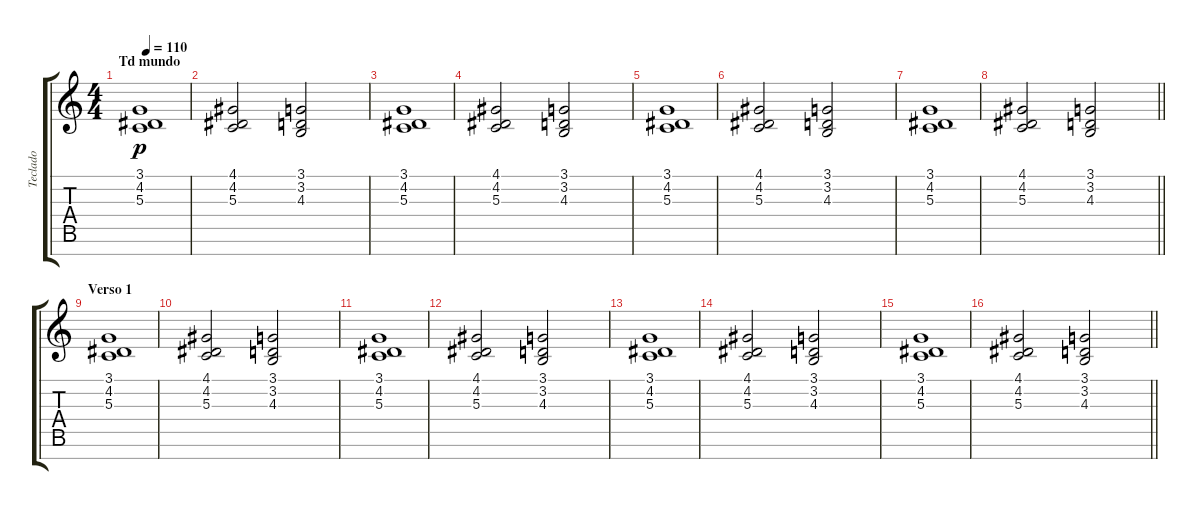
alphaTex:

\track ("Teclado" "Teclado") {instrument stringensemble1}
\staff {score tabs}
\tuning (E4 B3 G3 D3 A2 E2 B1) {hide}
\ts (4 4)
\section ("" "Td mundo")
\tempo 110
\clef g2
\ks c
(3.1 4.2 5.3).1{dy p} |
(4.1 4.2 5.3).2 (3.1 3.2 4.3).2 |
(3.1 4.2 5.3).1 |
(4.1 4.2 5.3).2 (3.1 3.2 4.3).2 |
(3.1 4.2 5.3).1 |
(4.1 4.2 5.3).2 (3.1 3.2 4.3).2 |
(3.1 4.2 5.3).1 |
\barLineRight lightlight
(4.1 4.2 5.3).2 (3.1 3.2 4.3).2 |
\section ("" "Verso 1")
(3.1 4.2 5.3).1 |
(4.1 4.2 5.3).2 (3.1 3.2 4.3).2 |
(3.1 4.2 5.3).1 |
(4.1 4.2 5.3).2 (3.1 3.2 4.3).2 |
(3.1 4.2 5.3).1 |
(4.1 4.2 5.3).2 (3.1 3.2 4.3).2 |
(3.1 4.2 5.3).1 |
\barLineRight lightlight
(4.1 4.2 5.3).2 (3.1 3.2 4.3).2
